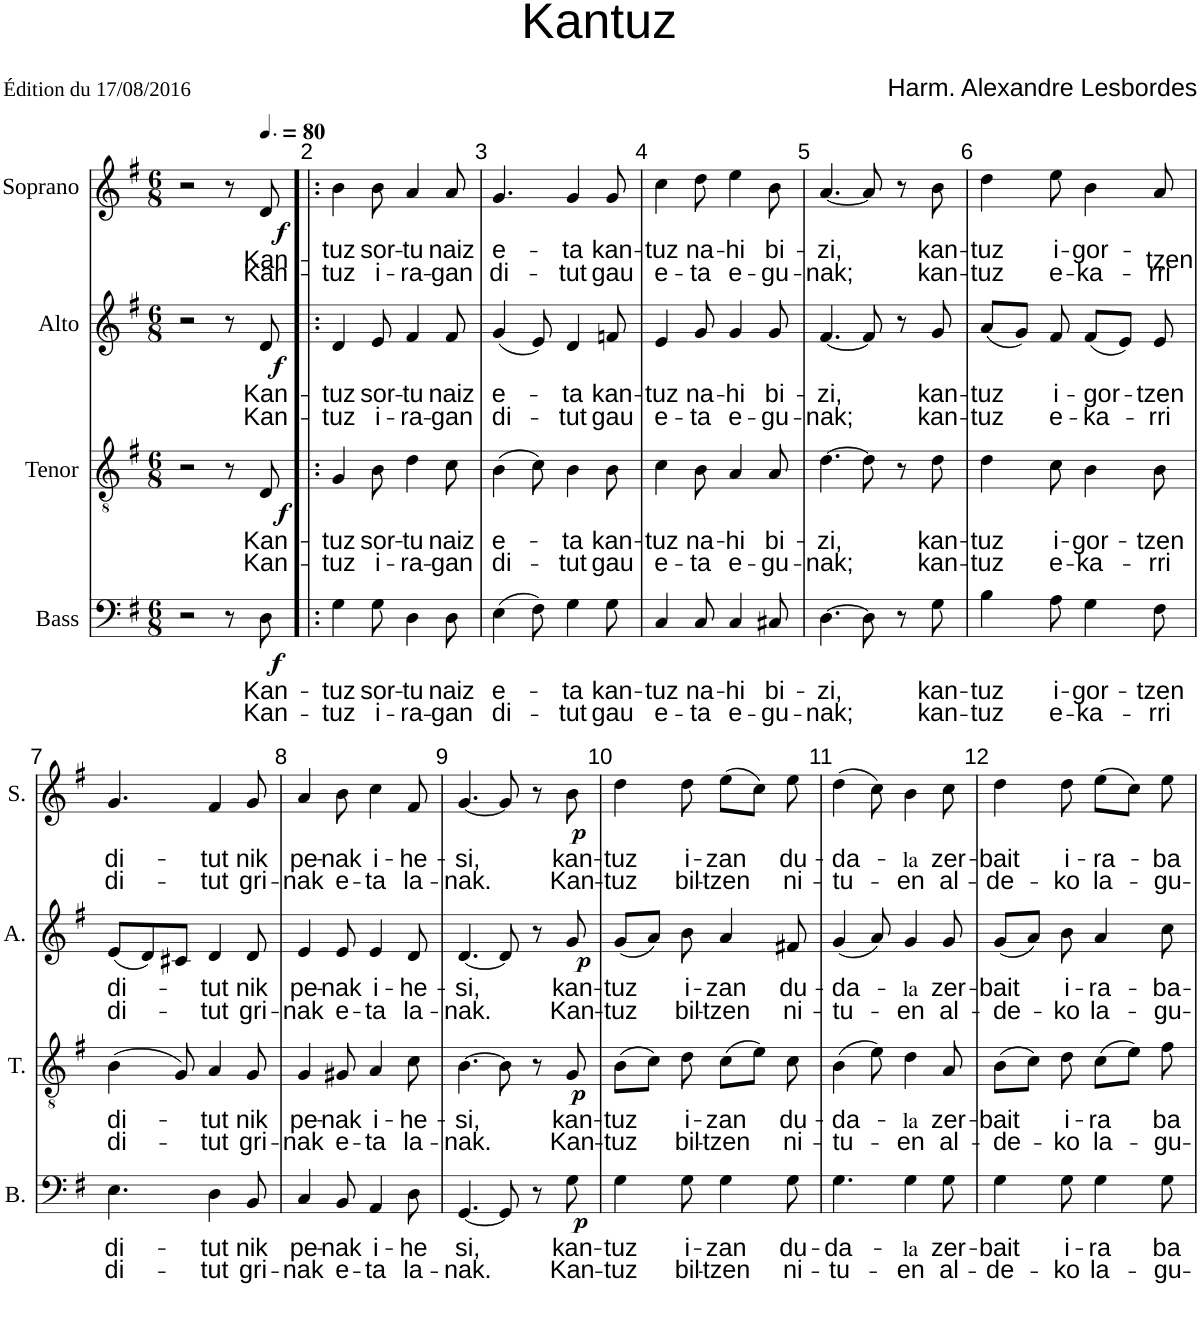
**kern	**text	**text	**dynam	**kern	**text	**text	**dynam	**kern	**text	**text	**dynam	**kern	**text	**text	**dynam
*part4	*part4	*part4	*part4	*part3	*part3	*part3	*part3	*part2	*part2	*part2	*part2	*part1	*part1	*part1	*part1
*staff4	*staff4	*staff4	*staff4	*staff3	*staff3	*staff3	*staff3	*staff2	*staff2	*staff2	*staff2	*staff1	*staff1	*staff1	*staff1
*I"Bass	*	*	*	*I"Tenor	*	*	*	*I"Alto	*	*	*	*I"Soprano	*	*	*
*I'B.	*	*	*	*I'T.	*	*	*	*I'A.	*	*	*	*I'S.	*	*	*
*clefF4	*	*	*	*clefGv2	*	*	*	*clefG2	*	*	*	*clefG2	*	*	*
*k[f#]	*	*	*	*k[f#]	*	*	*	*k[f#]	*	*	*	*k[f#]	*	*	*
*M6/8	*	*	*	*M6/8	*	*	*	*M6/8	*	*	*	*M6/8	*	*	*
=1	=1	=1	=1	=1	=1	=1	=1	=1	=1	=1	=1	=1	=1	=1	=1
2r	.	.	.	2r	.	.	.	2r	.	.	.	2r	.	.	.
8r	.	.	.	8r	.	.	.	8r	.	.	.	8r	.	.	.
*	*	*	*	*	*	*	*	*	*	*	*	*MM120	*	*	*
!	!LO:LY:b	!LO:LY:b	!LO:DY:b	!	!LO:LY:b	!LO:LY:b	!LO:DY:b	!	!LO:LY:b	!LO:LY:b	!LO:DY:b	!	!LO:LY:b	!LO:LY:b	!LO:DY:b
8D\	Kan-	Kan-	f	8D/	Kan-	Kan-	f	8d/	Kan-	Kan-	f	8d/	Kan-	Kan-	f
=2!|:	=2!|:	=2!|:	=2!|:	=2!|:	=2!|:	=2!|:	=2!|:	=2!|:	=2!|:	=2!|:	=2!|:	=2!|:	=2!|:	=2!|:	=2!|:
!	!LO:LY:b	!LO:LY:b	!	!	!LO:LY:b	!LO:LY:b	!	!	!LO:LY:b	!LO:LY:b	!	!	!LO:LY:b	!LO:LY:b	!
4G\	-tuz	-tuz	.	4G/	-tuz	-tuz	.	4d/	-tuz	-tuz	.	4b\	-tuz	-tuz	.
!	!LO:LY:b	!LO:LY:b	!	!	!LO:LY:b	!LO:LY:b	!	!	!LO:LY:b	!LO:LY:b	!	!	!LO:LY:b	!LO:LY:b	!
8G\	sor-	i-	.	8B\	sor-	i-	.	8e/	sor-	i-	.	8b\	sor-	i-	.
!	!LO:LY:b	!LO:LY:b	!	!	!LO:LY:b	!LO:LY:b	!	!	!LO:LY:b	!LO:LY:b	!	!	!LO:LY:b	!LO:LY:b	!
4D\	-tu	-ra-	.	4d\	-tu	-ra-	.	4f#/	-tu	-ra-	.	4a/	-tu	-ra-	.
!	!LO:LY:b	!LO:LY:b	!	!	!LO:LY:b	!LO:LY:b	!	!	!LO:LY:b	!LO:LY:b	!	!	!LO:LY:b	!LO:LY:b	!
8D\	naiz	-gan	.	8c\	naiz	-gan	.	8f#/	naiz	-gan	.	8a/	naiz	-gan	.
=3	=3	=3	=3	=3	=3	=3	=3	=3	=3	=3	=3	=3	=3	=3	=3
!	!LO:LY:b	!LO:LY:b	!	!	!LO:LY:b	!LO:LY:b	!	!	!LO:LY:b	!LO:LY:b	!	!	!LO:LY:b	!LO:LY:b	!
(4E\	e-	di-	.	(4B\	e-	di-	.	(4g/	e-	di-	.	4.g/	e-	di-	.
8F#\)	.	.	.	8c\)	.	.	.	8e/)	.	.	.	.	.	.	.
!	!LO:LY:b	!LO:LY:b	!	!	!LO:LY:b	!LO:LY:b	!	!	!LO:LY:b	!LO:LY:b	!	!	!LO:LY:b	!LO:LY:b	!
4G\	-ta	-tut	.	4B\	-ta	-tut	.	4d/	-ta	-tut	.	4g/	-ta	-tut	.
!	!LO:LY:b	!LO:LY:b	!	!	!LO:LY:b	!LO:LY:b	!	!	!LO:LY:b	!LO:LY:b	!	!	!LO:LY:b	!LO:LY:b	!
8G\	kan-	gau	.	8B\	kan-	gau	.	8fn/	kan-	gau	.	8g/	kan-	gau	.
=4	=4	=4	=4	=4	=4	=4	=4	=4	=4	=4	=4	=4	=4	=4	=4
!	!LO:LY:b	!LO:LY:b	!	!	!LO:LY:b	!LO:LY:b	!	!	!LO:LY:b	!LO:LY:b	!	!	!LO:LY:b	!LO:LY:b	!
4C/	-tuz	e-	.	4c\	-tuz	e-	.	4e/	-tuz	e-	.	4cc\	-tuz	e-	.
!	!LO:LY:b	!LO:LY:b	!	!	!LO:LY:b	!LO:LY:b	!	!	!LO:LY:b	!LO:LY:b	!	!	!LO:LY:b	!LO:LY:b	!
8C/	na-	-ta	.	8B\	na-	-ta	.	8g/	na-	-ta	.	8dd\	na-	-ta	.
!	!LO:LY:b	!LO:LY:b	!	!	!LO:LY:b	!LO:LY:b	!	!	!LO:LY:b	!LO:LY:b	!	!	!LO:LY:b	!LO:LY:b	!
4C/	-hi	e-	.	4A/	-hi	e-	.	4g/	-hi	e-	.	4ee\	-hi	e-	.
!	!LO:LY:b	!LO:LY:b	!	!	!LO:LY:b	!LO:LY:b	!	!	!LO:LY:b	!LO:LY:b	!	!	!LO:LY:b	!LO:LY:b	!
8C#X/	bi-	-gu-	.	8A/	bi-	-gu-	.	8g/	bi-	-gu-	.	8b\	bi-	-gu-	.
=5	=5	=5	=5	=5	=5	=5	=5	=5	=5	=5	=5	=5	=5	=5	=5
!	!LO:LY:b	!LO:LY:b	!	!	!LO:LY:b	!LO:LY:b	!	!	!LO:LY:b	!LO:LY:b	!	!	!LO:LY:b	!LO:LY:b	!
[4.D\	-zi,	-nak;	.	[4.d\	-zi,	-nak;	.	[4.f#/	-zi,	-nak;	.	[4.a/	-zi,	-nak;	.
8D\]	.	.	.	8d\]	.	.	.	8f#/]	.	.	.	8a/]	.	.	.
8r	.	.	.	8r	.	.	.	8r	.	.	.	8r	.	.	.
!	!LO:LY:b	!LO:LY:b	!	!	!LO:LY:b	!LO:LY:b	!	!	!LO:LY:b	!LO:LY:b	!	!	!LO:LY:b	!LO:LY:b	!
8G\	kan-	kan-	.	8d\	kan-	kan-	.	8g/	kan-	kan-	.	8b\	kan-	kan-	.
=6	=6	=6	=6	=6	=6	=6	=6	=6	=6	=6	=6	=6	=6	=6	=6
!	!LO:LY:b	!LO:LY:b	!	!	!LO:LY:b	!LO:LY:b	!	!	!LO:LY:b	!LO:LY:b	!	!	!LO:LY:b	!LO:LY:b	!
4B\	-tuz	-tuz	.	4d\	-tuz	-tuz	.	(8a/L	-tuz	-tuz	.	4dd\	-tuz	-tuz	.
.	.	.	.	.	.	.	.	8g/J)	.	.	.	.	.	.	.
!	!LO:LY:b	!LO:LY:b	!	!	!LO:LY:b	!LO:LY:b	!	!	!LO:LY:b	!LO:LY:b	!	!	!LO:LY:b	!LO:LY:b	!
8A\	i-	e-	.	8c\	i-	e-	.	8f#/	i-	e-	.	8ee\	i-	e-	.
!	!LO:LY:b	!LO:LY:b	!	!	!LO:LY:b	!LO:LY:b	!	!	!LO:LY:b	!LO:LY:b	!	!	!LO:LY:b	!LO:LY:b	!
4G\	-gor-	-ka-	.	4B\	-gor-	-ka-	.	(8f#/L	-gor-	-ka-	.	4b\	-gor-	-ka-	.
.	.	.	.	.	.	.	.	8e/J)	.	.	.	.	.	.	.
!	!LO:LY:b	!LO:LY:b	!	!	!LO:LY:b	!LO:LY:b	!	!	!LO:LY:b	!LO:LY:b	!	!	!LO:LY:b	!LO:LY:b	!
8F#\	-tzen	-rri	.	8B\	-tzen	-rri	.	8e/	-tzen	-rri	.	8a/	-tzen	-rri	.
!!LO:LB:g=z
=7	=7	=7	=7	=7	=7	=7	=7	=7	=7	=7	=7	=7	=7	=7	=7
!	!LO:LY:b	!LO:LY:b	!	!	!LO:LY:b	!LO:LY:b	!	!	!LO:LY:b	!LO:LY:b	!	!	!LO:LY:b	!LO:LY:b	!
4.E\	di-	di-	.	(4B\	di-	di-	.	(8e/L	di-	di-	.	4.g/	di-	di-	.
.	.	.	.	.	.	.	.	8d/)	.	.	.	.	.	.	.
.	.	.	.	8G/)	.	.	.	8c#X/J	.	.	.	.	.	.	.
!	!LO:LY:b	!LO:LY:b	!	!	!LO:LY:b	!LO:LY:b	!	!	!LO:LY:b	!LO:LY:b	!	!	!LO:LY:b	!LO:LY:b	!
4D\	-tut	-tut	.	4A/	-tut	-tut	.	4d/	-tut	-tut	.	4f#/	-tut	-tut	.
!	!LO:LY:b	!LO:LY:b	!	!	!LO:LY:b	!LO:LY:b	!	!	!LO:LY:b	!LO:LY:b	!	!	!LO:LY:b	!LO:LY:b	!
8BB/	nik	gri-	.	8G/	nik	gri-	.	8d/	nik	gri-	.	8g/	nik	gri-	.
=8	=8	=8	=8	=8	=8	=8	=8	=8	=8	=8	=8	=8	=8	=8	=8
!	!LO:LY:b	!LO:LY:b	!	!	!LO:LY:b	!LO:LY:b	!	!	!LO:LY:b	!LO:LY:b	!	!	!LO:LY:b	!LO:LY:b	!
4C/	pe-	-nak	.	4G/	pe-	-nak	.	4e/	pe-	-nak	.	4a/	pe-	-nak	.
!	!LO:LY:b	!LO:LY:b	!	!	!LO:LY:b	!LO:LY:b	!	!	!LO:LY:b	!LO:LY:b	!	!	!LO:LY:b	!LO:LY:b	!
8BB/	-nak	e-	.	8G#X/	-nak	e-	.	8e/	-nak	e-	.	8b\	-nak	e-	.
!	!LO:LY:b	!LO:LY:b	!	!	!LO:LY:b	!LO:LY:b	!	!	!LO:LY:b	!LO:LY:b	!	!	!LO:LY:b	!LO:LY:b	!
4AA/	i-	-ta	.	4A/	i-	-ta	.	4e/	i-	-ta	.	4cc\	i-	-ta	.
!	!LO:LY:b	!LO:LY:b	!	!	!LO:LY:b	!LO:LY:b	!	!	!LO:LY:b	!LO:LY:b	!	!	!LO:LY:b	!LO:LY:b	!
8D\	-he	la-	.	8c\	-he-	la-	.	8d/	-he-	la-	.	8f#/	-he-	la-	.
=9	=9	=9	=9	=9	=9	=9	=9	=9	=9	=9	=9	=9	=9	=9	=9
!	!LO:LY:b	!LO:LY:b	!	!	!LO:LY:b	!LO:LY:b	!	!	!LO:LY:b	!LO:LY:b	!	!	!LO:LY:b	!LO:LY:b	!
[4.GG/	si,	-nak.	.	[4.B\	-si,	-nak.	.	[4.d/	-si,	-nak.	.	[4.g/	-si,	-nak.	.
8GG/]	.	.	.	8B\]	.	.	.	8d/]	.	.	.	8g/]	.	.	.
8r	.	.	.	8r	.	.	.	8r	.	.	.	8r	.	.	.
!	!LO:LY:b	!LO:LY:b	!LO:DY:b	!	!LO:LY:b	!LO:LY:b	!LO:DY:b	!	!LO:LY:b	!LO:LY:b	!LO:DY:b	!	!LO:LY:b	!LO:LY:b	!LO:DY:b
8G\	kan-	Kan-	p	8G/	kan-	Kan-	p	8g/	kan-	Kan-	p	8b\	kan-	Kan-	p
=10	=10	=10	=10	=10	=10	=10	=10	=10	=10	=10	=10	=10	=10	=10	=10
!	!LO:LY:b	!LO:LY:b	!	!	!LO:LY:b	!LO:LY:b	!	!	!LO:LY:b	!LO:LY:b	!	!	!LO:LY:b	!LO:LY:b	!
4G\	-tuz	-tuz	.	(8B\L	-tuz	-tuz	.	(8g/L	-tuz	-tuz	.	4dd\	-tuz	-tuz	.
.	.	.	.	8c\J)	.	.	.	8a/J)	.	.	.	.	.	.	.
!	!LO:LY:b	!LO:LY:b	!	!	!LO:LY:b	!LO:LY:b	!	!	!LO:LY:b	!LO:LY:b	!	!	!LO:LY:b	!LO:LY:b	!
8G\	i-	bil-	.	8d\	i-	bil-	.	8b\	i-	bil-	.	8dd\	i-	bil-	.
!	!LO:LY:b	!LO:LY:b	!	!	!LO:LY:b	!LO:LY:b	!	!	!LO:LY:b	!LO:LY:b	!	!	!LO:LY:b	!LO:LY:b	!
4G\	-zan	-tzen	.	(8c\L	-zan	-tzen	.	4a/	-zan	-tzen	.	(8ee\L	-zan	-tzen	.
.	.	.	.	8e\J)	.	.	.	.	.	.	.	8cc\J)	.	.	.
!	!LO:LY:b	!LO:LY:b	!	!	!LO:LY:b	!LO:LY:b	!	!	!LO:LY:b	!LO:LY:b	!	!	!LO:LY:b	!LO:LY:b	!
8G\	du-	ni-	.	8c\	du-	ni-	.	8f#X/	du-	ni-	.	8ee\	du-	ni-	.
=11	=11	=11	=11	=11	=11	=11	=11	=11	=11	=11	=11	=11	=11	=11	=11
!	!LO:LY:b	!LO:LY:b	!	!	!LO:LY:b	!LO:LY:b	!	!	!LO:LY:b	!LO:LY:b	!	!	!LO:LY:b	!LO:LY:b	!
4.G\	-da-	-tu-	.	(4B\	-da-	-tu-	.	(4g/	-da-	-tu-	.	(4dd\	-da-	-tu-	.
.	.	.	.	8e\)	.	.	.	8a/)	.	.	.	8cc\)	.	.	.
!	!LO:LY:b	!LO:LY:b	!	!	!LO:LY:b	!LO:LY:b	!	!	!LO:LY:b	!LO:LY:b	!	!	!LO:LY:b	!LO:LY:b	!
4G\	-la	-en	.	4d\	-la	-en	.	4g/	-la	-en	.	4b\	-la	-en	.
!	!LO:LY:b	!LO:LY:b	!	!	!LO:LY:b	!LO:LY:b	!	!	!LO:LY:b	!LO:LY:b	!	!	!LO:LY:b	!LO:LY:b	!
8G\	zer-	al-	.	8A/	zer-	al-	.	8g/	zer-	al-	.	8cc\	zer-	al-	.
=12	=12	=12	=12	=12	=12	=12	=12	=12	=12	=12	=12	=12	=12	=12	=12
!	!LO:LY:b	!LO:LY:b	!	!	!LO:LY:b	!LO:LY:b	!	!	!LO:LY:b	!LO:LY:b	!	!	!LO:LY:b	!LO:LY:b	!
4G\	-bait	-de-	.	(8B\L	-bait	-de-	.	(8g/L	-bait	-de-	.	4dd\	-bait	-de-	.
.	.	.	.	8c\J)	.	.	.	8a/J)	.	.	.	.	.	.	.
!	!LO:LY:b	!LO:LY:b	!	!	!LO:LY:b	!LO:LY:b	!	!	!LO:LY:b	!LO:LY:b	!	!	!LO:LY:b	!LO:LY:b	!
8G\	i-	-ko	.	8d\	i-	-ko	.	8b\	i-	-ko	.	8dd\	i-	-ko	.
!	!LO:LY:b	!LO:LY:b	!	!	!LO:LY:b	!LO:LY:b	!	!	!LO:LY:b	!LO:LY:b	!	!	!LO:LY:b	!LO:LY:b	!
4G\	-ra	la-	.	(8c\L	-ra	la-	.	4a/	-ra-	la-	.	(8ee\L	-ra-	la-	.
.	.	.	.	8e\J)	.	.	.	.	.	.	.	8cc\J)	.	.	.
!	!LO:LY:b	!LO:LY:b	!	!	!LO:LY:b	!LO:LY:b	!	!	!LO:LY:b	!LO:LY:b	!	!	!LO:LY:b	!LO:LY:b	!
8G\	ba	-gu-	.	8f#\	ba	-gu-	.	8cc\	-ba-	-gu-	.	8ee\	-ba	-gu-	.
=	=	=	=	=	=	=	=	=	=	=	=	=	=	=	=
*-	*-	*-	*-	*-	*-	*-	*-	*-	*-	*-	*-	*-	*-	*-	*-
